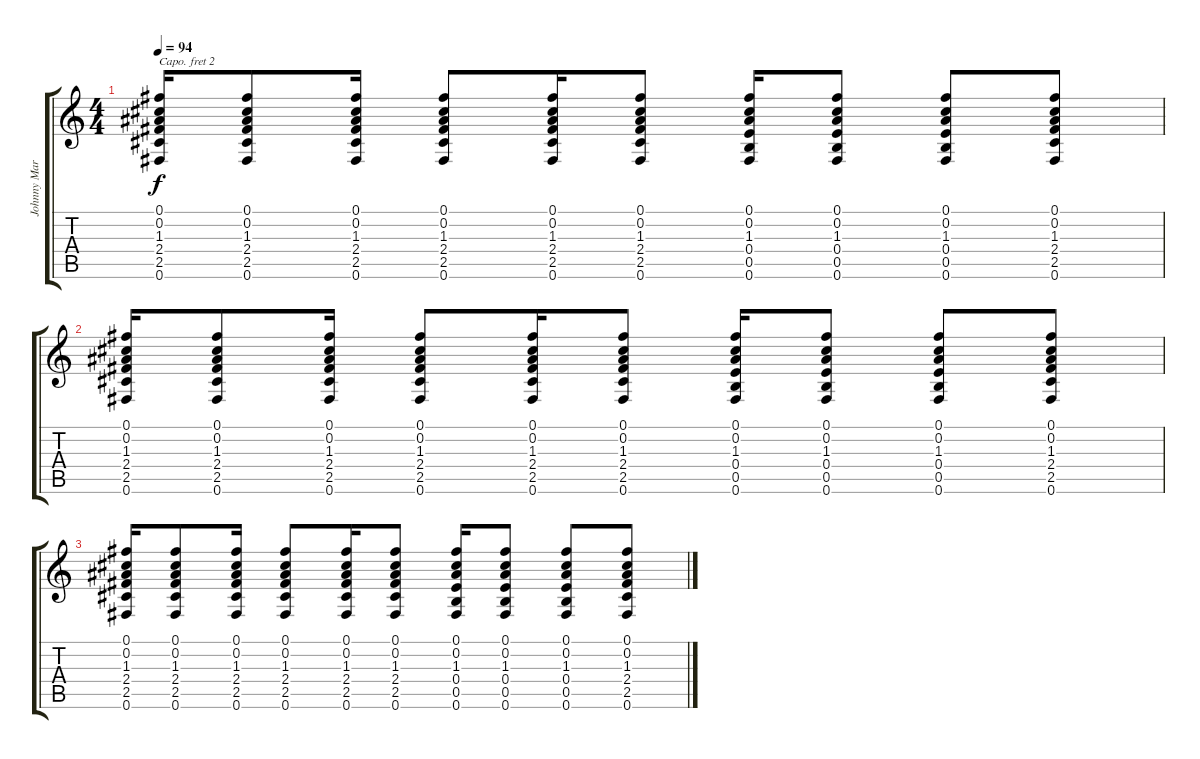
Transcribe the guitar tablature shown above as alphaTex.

\track ("Johnny Marr (Rhythm)" "Johnny Mar") {instrument electricguitarjazz}
\staff {score tabs}
\capo 2
\tuning (E4 B3 G3 D3 A2 E2) {hide}
\ts (4 4)
\tempo 94
\clef g2
\ks c
(0.1 0.2 1.3 2.4 2.5 0.6).16{dy f} (0.1 0.2 1.3 2.4 2.5 0.6).8 (0.1 0.2 1.3 2.4 2.5 0.6).16 (0.1 0.2 1.3 2.4 2.5 0.6).8 (0.1 0.2 1.3 2.4 2.5 0.6).16 (0.1 0.2 1.3 2.4 2.5 0.6).8 (0.1 0.2 1.3 0.4 0.5 0.6).16 (0.1 0.2 1.3 0.4 0.5 0.6).8 (0.1 0.2 1.3 0.4 0.5 0.6).8 (0.1 0.2 1.3 2.4 2.5 0.6).8 |
(0.1 0.2 1.3 2.4 2.5 0.6).16 (0.1 0.2 1.3 2.4 2.5 0.6).8 (0.1 0.2 1.3 2.4 2.5 0.6).16 (0.1 0.2 1.3 2.4 2.5 0.6).8 (0.1 0.2 1.3 2.4 2.5 0.6).16 (0.1 0.2 1.3 2.4 2.5 0.6).8 (0.1 0.2 1.3 0.4 0.5 0.6).16 (0.1 0.2 1.3 0.4 0.5 0.6).8 (0.1 0.2 1.3 0.4 0.5 0.6).8 (0.1 0.2 1.3 2.4 2.5 0.6).8 |
(0.1 0.2 1.3 2.4 2.5 0.6).16 (0.1 0.2 1.3 2.4 2.5 0.6).8 (0.1 0.2 1.3 2.4 2.5 0.6).16 (0.1 0.2 1.3 2.4 2.5 0.6).8 (0.1 0.2 1.3 2.4 2.5 0.6).16 (0.1 0.2 1.3 2.4 2.5 0.6).8 (0.1 0.2 1.3 0.4 0.5 0.6).16 (0.1 0.2 1.3 0.4 0.5 0.6).8 (0.1 0.2 1.3 0.4 0.5 0.6).8 (0.1 0.2 1.3 2.4 2.5 0.6).8
